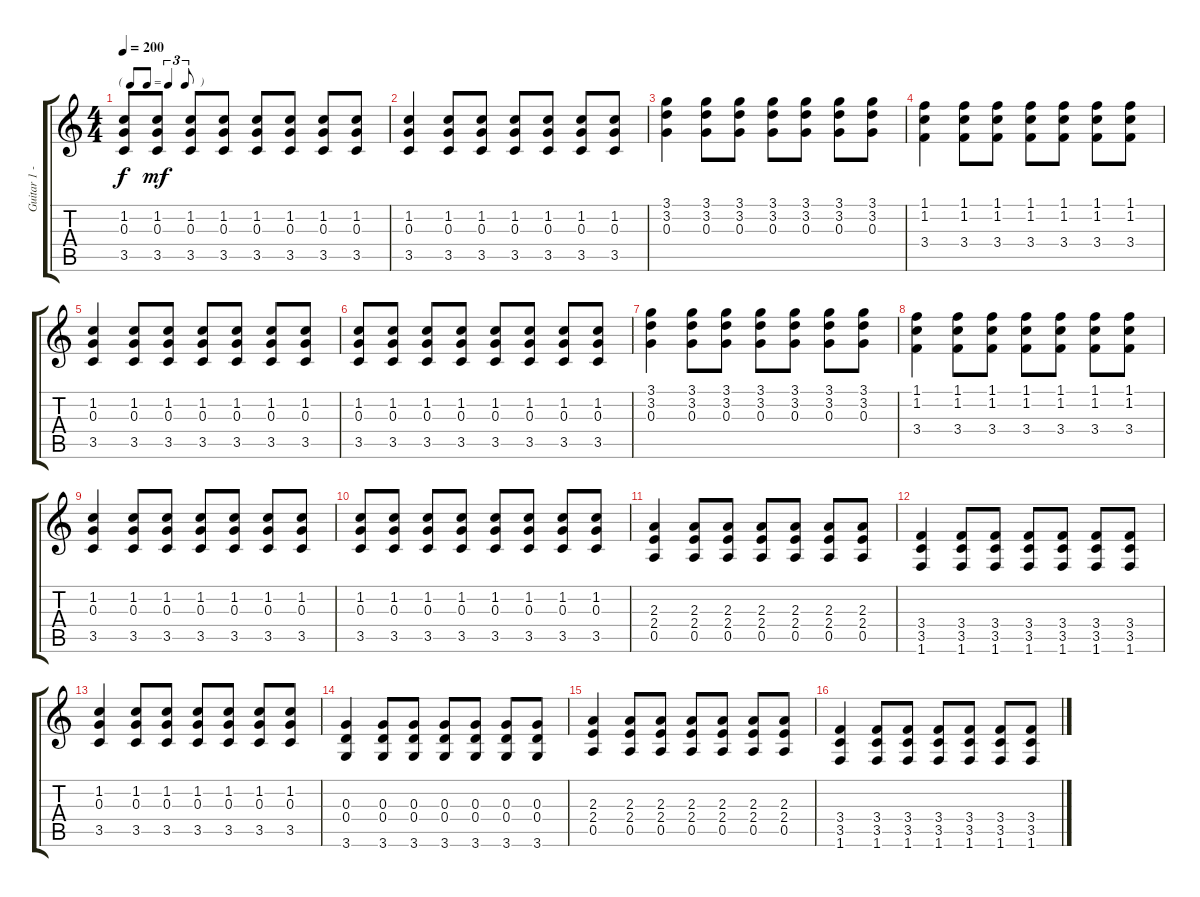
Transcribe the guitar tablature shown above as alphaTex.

\track ("Guitar 1 - Tom" "Guitar 1 -") {instrument distortionguitar}
\staff {score tabs}
\tuning (E4 B3 G3 D3 A2 E2) {hide}
\ts (4 4)
\tf triplet8th
\tempo 200
\clef g2
\ks c
(1.2{t} 0.3{t} 3.5{t}).8{dy f} (1.2 0.3 3.5).8{dy mf} (1.2 0.3 3.5).8 (1.2 0.3 3.5).8 (1.2 0.3 3.5).8 (1.2 0.3 3.5).8 (1.2 0.3 3.5).8 (1.2 0.3 3.5).8 |
(1.2 0.3 3.5).4 (1.2 0.3 3.5).8 (1.2 0.3 3.5).8 (1.2 0.3 3.5).8 (1.2 0.3 3.5).8 (1.2 0.3 3.5).8 (1.2 0.3 3.5).8 |
(3.1 3.2 0.3).4 (3.1 3.2 0.3).8 (3.1 3.2 0.3).8 (3.1 3.2 0.3).8 (3.1 3.2 0.3).8 (3.1 3.2 0.3).8 (3.1 3.2 0.3).8 |
(1.1 1.2 3.4).4 (1.1 1.2 3.4).8 (1.1 1.2 3.4).8 (1.1 1.2 3.4).8 (1.1 1.2 3.4).8 (1.1 1.2 3.4).8 (1.1 1.2 3.4).8 |
(1.2 0.3 3.5).4 (1.2 0.3 3.5).8 (1.2 0.3 3.5).8 (1.2 0.3 3.5).8 (1.2 0.3 3.5).8 (1.2 0.3 3.5).8 (1.2 0.3 3.5).8 |
(1.2 0.3 3.5).8 (1.2 0.3 3.5).8 (1.2 0.3 3.5).8 (1.2 0.3 3.5).8 (1.2 0.3 3.5).8 (1.2 0.3 3.5).8 (1.2 0.3 3.5).8 (1.2 0.3 3.5).8 |
(3.1 3.2 0.3).4 (3.1 3.2 0.3).8 (3.1 3.2 0.3).8 (3.1 3.2 0.3).8 (3.1 3.2 0.3).8 (3.1 3.2 0.3).8 (3.1 3.2 0.3).8 |
(1.1 1.2 3.4).4 (1.1 1.2 3.4).8 (1.1 1.2 3.4).8 (1.1 1.2 3.4).8 (1.1 1.2 3.4).8 (1.1 1.2 3.4).8 (1.1 1.2 3.4).8 |
(1.2 0.3 3.5).4 (1.2 0.3 3.5).8 (1.2 0.3 3.5).8 (1.2 0.3 3.5).8 (1.2 0.3 3.5).8 (1.2 0.3 3.5).8 (1.2 0.3 3.5).8 |
(1.2 0.3 3.5).8 (1.2 0.3 3.5).8 (1.2 0.3 3.5).8 (1.2 0.3 3.5).8 (1.2 0.3 3.5).8 (1.2 0.3 3.5).8 (1.2 0.3 3.5).8 (1.2 0.3 3.5).8 |
(2.3 2.4 0.5).4 (2.3 2.4 0.5).8 (2.3 2.4 0.5).8 (2.3 2.4 0.5).8 (2.3 2.4 0.5).8 (2.3 2.4 0.5).8 (2.3 2.4 0.5).8 |
(3.4 3.5 1.6).4 (3.4 3.5 1.6).8 (3.4 3.5 1.6).8 (3.4 3.5 1.6).8 (3.4 3.5 1.6).8 (3.4 3.5 1.6).8 (3.4 3.5 1.6).8 |
(1.2 0.3 3.5).4 (1.2 0.3 3.5).8 (1.2 0.3 3.5).8 (1.2 0.3 3.5).8 (1.2 0.3 3.5).8 (1.2 0.3 3.5).8 (1.2 0.3 3.5).8 |
(0.3 0.4 3.6).4 (0.3 0.4 3.6).8 (0.3 0.4 3.6).8 (0.3 0.4 3.6).8 (0.3 0.4 3.6).8 (0.3 0.4 3.6).8 (0.3 0.4 3.6).8 |
(2.3 2.4 0.5).4 (2.3 2.4 0.5).8 (2.3 2.4 0.5).8 (2.3 2.4 0.5).8 (2.3 2.4 0.5).8 (2.3 2.4 0.5).8 (2.3 2.4 0.5).8 |
(3.4 3.5 1.6).4 (3.4 3.5 1.6).8 (3.4 3.5 1.6).8 (3.4 3.5 1.6).8 (3.4 3.5 1.6).8 (3.4 3.5 1.6).8 (3.4 3.5 1.6).8
